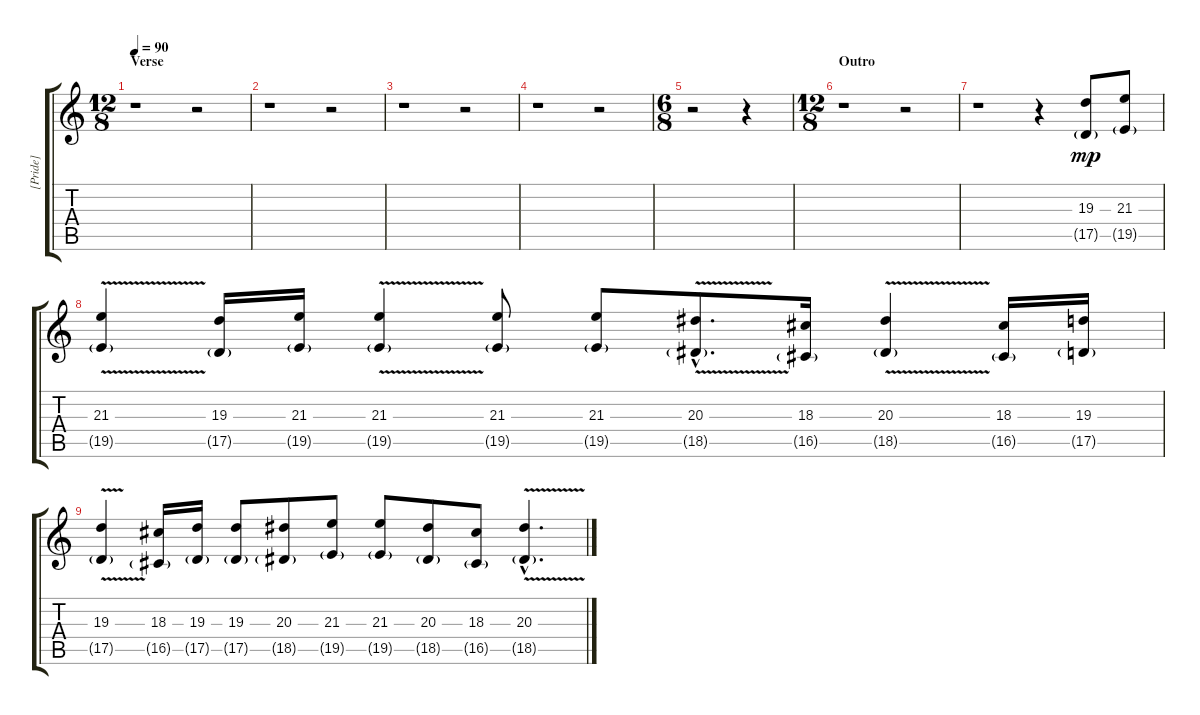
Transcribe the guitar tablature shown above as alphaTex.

\track ("[Pride]" "[Pride]") {instrument synthbrass1}
\staff {score tabs}
\tuning (E4 B3 G3 D3 A2 E2) {hide}
\ts (12 8)
\section ("" "Verse")
\tempo 90
\clef g2
\ks c
r.1{dy mp} r.2 |
r.1 r.2 |
r.1 r.2 |
r.1 r.2 |
\ts (6 8)
r.2 r.4 |
\ts (12 8)
\section ("" "Outro")
r.1 r.2 |
r.1 r.4 (19.3 17.5{g}).8 (21.3 19.5{g}).8 |
(21.3{v} 19.5{v g}).4 (19.3 17.5{g}).16 (21.3 19.5{g}).16 (21.3{v} 19.5{v g}).4 (21.3 19.5{g}).8 (21.3 19.5{g}).8 (20.3{v hac} 18.5{v g hac}).8{d} (18.3 16.5{g}).16 (20.3{v} 18.5{v g}).4 (18.3 16.5{g}).16 (19.3 17.5{g}).16 |
(19.3{v} 17.5{v g}).4 (18.3 16.5{g}).16 (19.3 17.5{g}).16 (19.3 17.5{g}).8 (20.3 18.5{g}).8 (21.3 19.5{g}).8 (21.3 19.5{g}).8 (20.3 18.5{g}).8 (18.3 16.5{g}).8 (20.3{v hac} 18.5{v g hac}).4{d}
